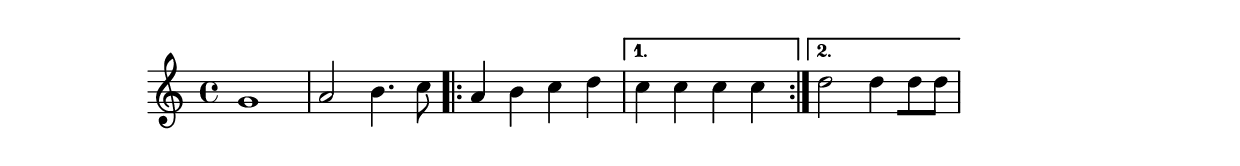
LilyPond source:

#(ly:set-option 'old-relative)

\version "1.9.4"

\score { 
  \context Voice \notes\relative c {
    \time 4/4
	g''1 a2 b4. c8
	\repeat "volta" 2 { a4 b c d } \alternative { { c c c c } { d2 d4 [d8 d] } }
	
  }
  \paper { }  
  \midi { }
}
